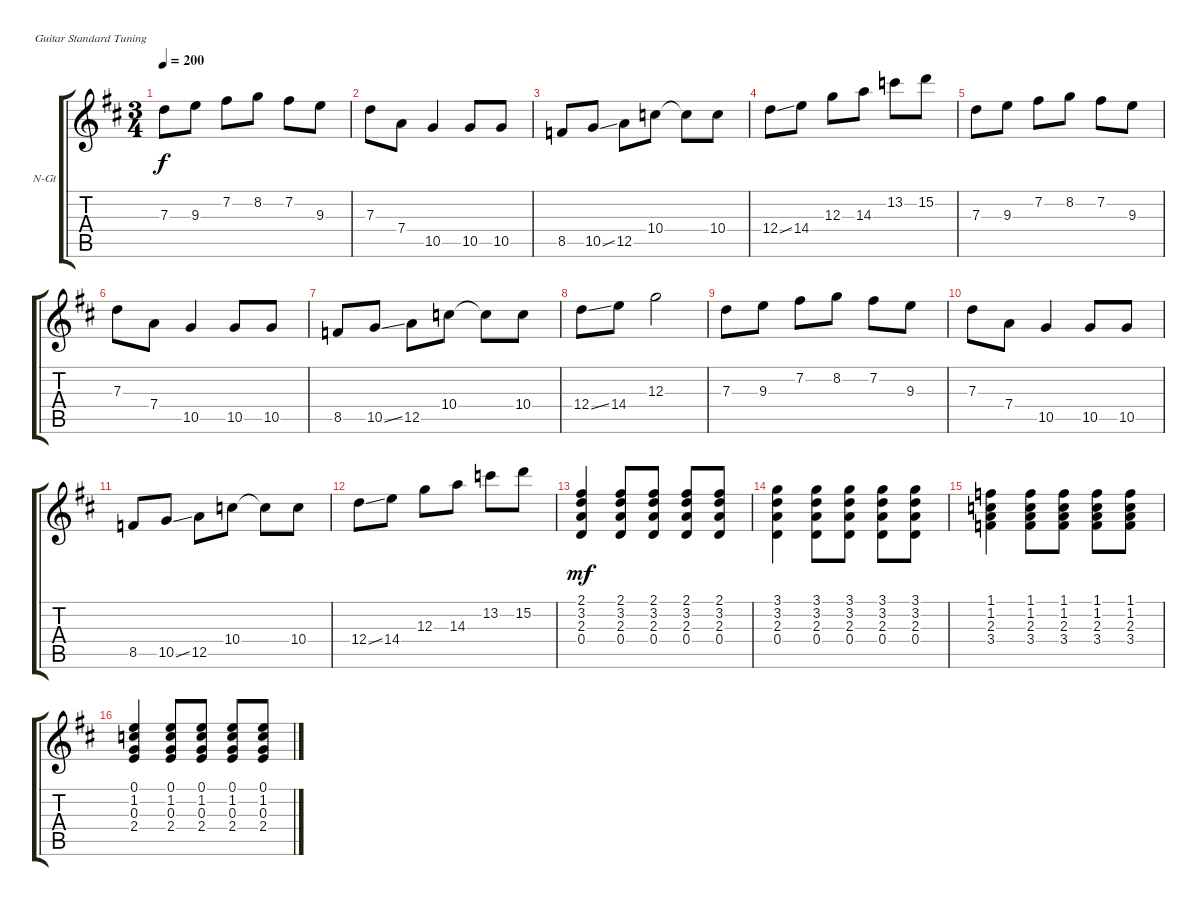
\defaultSystemsLayout 4
\bracketExtendMode groupsimilarinstruments
\firstSystemTrackNameOrientation horizontal
\otherSystemsTrackNameOrientation horizontal
\track ("Nylon Guitar" "N-Gt") {instrument acousticguitarnylon}
\staff {score tabs}
\tuning (E4 B3 G3 D3 A2 E2)
\ts (3 4)
\tempo 200
\clef g2
\ks d
7.3.8{dy f} 9.3.8 7.2.8 8.2.8 7.2.8 9.3.8 |
7.3.8 7.4.8 10.5.4 10.5.8 10.5.8 |
8.5.8 10.5{ss}.8 12.5.8 10.4.8 10.4{t}.8 10.4.8 |
12.4{ss}.8 14.4.8 12.3.8 14.3.8 13.2.8 15.2.8 |
7.3.8 9.3.8 7.2.8 8.2.8 7.2.8 9.3.8 |
7.3.8 7.4.8 10.5.4 10.5.8 10.5.8 |
8.5.8 10.5{ss}.8 12.5.8 10.4.8 10.4{t}.8 10.4.8 |
12.4{ss}.8 14.4.8 12.3.2 |
7.3.8 9.3.8 7.2.8 8.2.8 7.2.8 9.3.8 |
7.3.8 7.4.8 10.5.4 10.5.8 10.5.8 |
8.5.8 10.5{ss}.8 12.5.8 10.4.8 10.4{t}.8 10.4.8 |
12.4{ss}.8 14.4.8 12.3.8 14.3.8 13.2.8 15.2.8 |
(0.4 2.3 3.2 2.1).4{dy mf} (2.1 3.2 2.3 0.4).8 (2.1 3.2 2.3 0.4).8 (2.1 3.2 2.3 0.4).8 (2.1 3.2 2.3 0.4).8 |
(0.4 2.3 3.2 3.1).4 (3.1 3.2 2.3 0.4).8 (3.1 3.2 2.3 0.4).8 (3.1 3.2 2.3 0.4).8 (3.1 3.2 2.3 0.4).8 |
(3.4 2.3 1.2 1.1).4 (1.1 1.2 2.3 3.4).8 (1.1 1.2 2.3 3.4).8 (1.1 1.2 2.3 3.4).8 (1.1 1.2 2.3 3.4).8 |
(2.4 0.3 1.2 0.1).4 (0.1 1.2 0.3 2.4).8 (0.1 1.2 0.3 2.4).8 (0.1 1.2 0.3 2.4).8 (0.1 1.2 0.3 2.4).8
